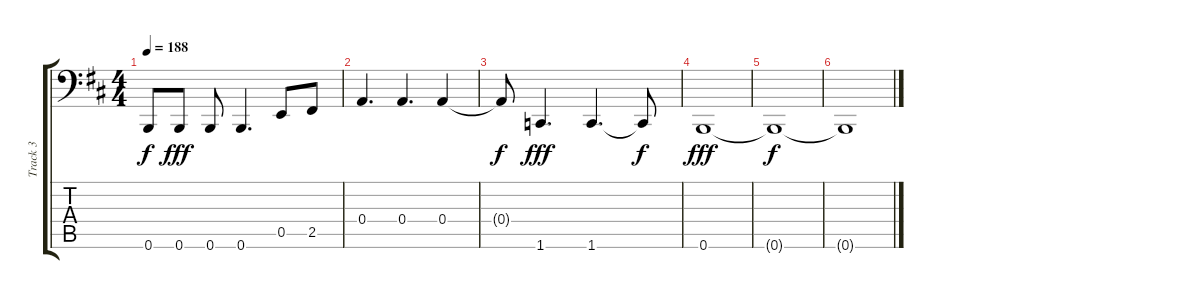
\track ("Track 3" "Track 3") {instrument electricbassfinger}
\staff {score tabs}
\tuning (C3 G2 D2 A1 E1 B0) {hide}
\ts (4 4)
\tempo 188
\clef f4
\ks bminor
0.6{t}.8{dy f} 0.6.8{dy fff} 0.6.8 0.6.4{d} 0.5.8 2.5.8 |
0.4.4{d} 0.4.4{d} 0.4.4 |
0.4{t}.8{dy f} 1.6.4{d dy fff} 1.6.4{d} 1.6{t}.8{dy f} |
0.6.1{dy fff} |
0.6{t}.1{dy f} |
0.6{t}.1
